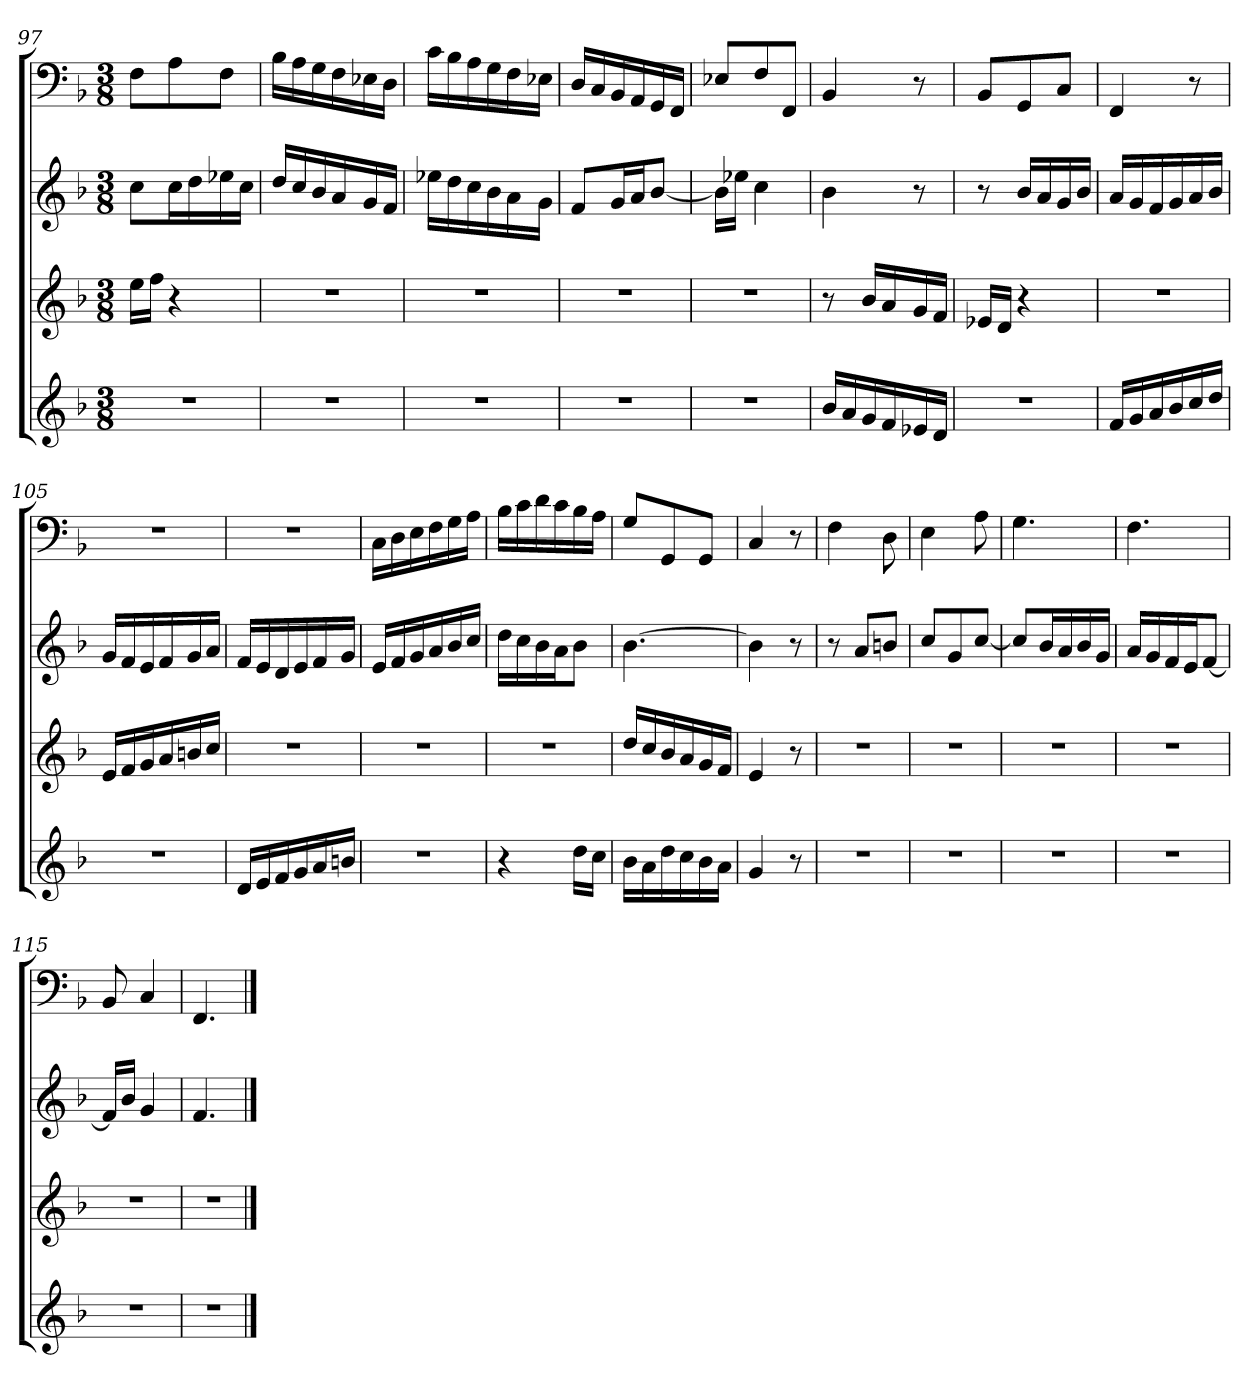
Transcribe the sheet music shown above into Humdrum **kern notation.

**kern	**kern	**kern	**kern
*part4	*part3	*part2	*part1
*staff4	*staff3	*staff2	*staff1
*	*	*	*clefF4
*k[b-]	*k[b-]	*k[b-]	*k[b-]
*d:	*d:	*d:	*d:
*M3/8	*M3/8	*M3/8	*M3/8
=97	=97	=97	=97
4.r	16eeLL	8ccL	8F\L
.	16ffJJ	.	.
.	4r	16ccL	8A\
.	.	16dd	.
.	.	16ee-X	8F\J
.	.	16ccJJ	.
=98	=98	=98	=98
4.r	4.r	16ddLL	16B-\LL
.	.	16cc	16A\
.	.	16b-	16G\
.	.	16a	16F\
.	.	16g	16E-X\
.	.	16fJJ	16D\JJ
=99	=99	=99	=99
4.r	4.r	16ee-XLL	16c\LL
.	.	16dd	16B-\
.	.	16cc	16A\
.	.	16b-	16G\
.	.	16a	16F\
.	.	16gJJ	16E-X\JJ
=100	=100	=100	=100
4.r	4.r	8fL	16D/LL
.	.	.	16C/
.	.	16gL	16BB-/
.	.	16aJ	16AA/
.	.	[8b-J	16GG/
.	.	.	16FF/JJ
=101	=101	=101	=101
4.r	4.r	16b-LL]	8E-X/L
.	.	16ee-XJJ	.
.	.	4cc	8F/
.	.	.	8FF/J
=102	=102	=102	=102
16b-LL	8r	4b-	4BB-
16a	.	.	.
16g	16b-LL	.	.
16f	16a	.	.
16e-X	16g	8r	8r
16dJJ	16fJJ	.	.
=103	=103	=103	=103
4.r	16e-XLL	8r	8BB-/L
.	16dJJ	.	.
.	4r	16b-LL	8GG/
.	.	16a	.
.	.	16g	8C/J
.	.	16b-JJ	.
=104	=104	=104	=104
16fLL	4.r	16aLL	4FF
16g	.	16g	.
16a	.	16f	.
16b-	.	16g	.
16cc	.	16a	8r
16ddJJ	.	16b-JJ	.
=105	=105	=105	=105
4.r	16eLL	16gLL	4.r
.	16f	16f	.
.	16g	16e	.
.	16a	16f	.
.	16bn	16g	.
.	16ccJJ	16aJJ	.
=106	=106	=106	=106
16dLL	4.r	16fLL	4.r
16e	.	16e	.
16f	.	16d	.
16g	.	16e	.
16a	.	16f	.
16bnJJ	.	16gJJ	.
=107	=107	=107	=107
4.r	4.r	16eLL	16C\LL
.	.	16f	16D\
.	.	16g	16E\
.	.	16a	16F\
.	.	16b-	16G\
.	.	16ccJJ	16A\JJ
=108	=108	=108	=108
4r	4.r	16ddLL	16B-\LL
.	.	16cc	16c\
.	.	16b-	16d\
.	.	16aJ	16c\
16ddLL	.	8b-J	16B-\
16ccJJ	.	.	16A\JJ
=109	=109	=109	=109
16b-LL	16ddLL	[4.b-	8G/L
16a	16cc	.	.
16dd	16b-	.	8GG/
16cc	16a	.	.
16b-	16g	.	8GG/J
16aJJ	16fJJ	.	.
=110	=110	=110	=110
4g	4e	4b-]	4C
8r	8r	8r	8r
=111	=111	=111	=111
4.r	4.r	8r	4F
.	.	8aL	.
.	.	8bnJ	8D
=112	=112	=112	=112
4.r	4.r	8ccL	4E
.	.	8g	.
.	.	[8ccJ	8A
=113	=113	=113	=113
4.r	4.r	8ccL]	4.G
.	.	16b-L	.
.	.	16a	.
.	.	16b-	.
.	.	16gJJ	.
=114	=114	=114	=114
4.r	4.r	16aLL	4.F
.	.	16g	.
.	.	16f	.
.	.	16eJ	.
.	.	[8fJ	.
=115	=115	=115	=115
4.r	4.r	16fLL]	8BB-
.	.	16b-JJ	.
.	.	4g	4C
=116	=116	=116	=116
4.r	4.r	4.f	4.FF
==	==	==	==
*-	*-	*-	*-
